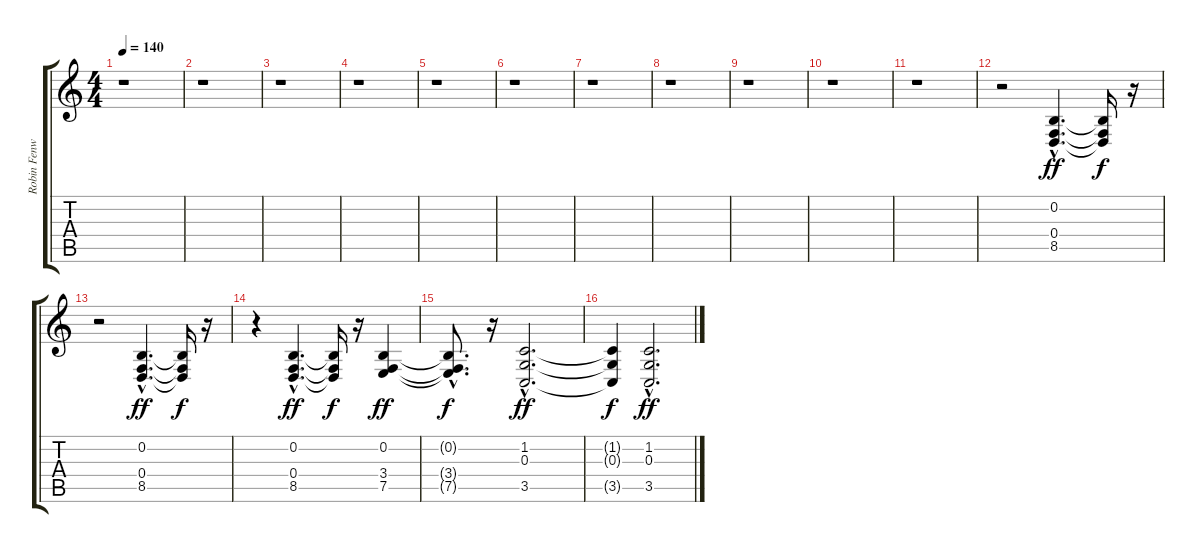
\track ("Robin Fenwick" "Robin Fenw") {instrument synthstrings2}
\staff {score tabs}
\tuning (E4 B3 G3 D3 A2 E2) {hide}
\ts (4 4)
\tempo 140
\clef g2
\ks c
r.1{dy f} |
r.1 |
r.1 |
r.1 |
r.1 |
r.1 |
r.1 |
r.1 |
r.1 |
r.1 |
r.1 |
r.2 (0.2{hac} 0.4{hac} 8.5{hac}).4{d dy ff instrument mutedtrumpet} (0.2{t} 0.4{t} 8.5{t}).16{dy f} r.16 |
r.2 (0.2{hac} 0.4{hac} 8.5{hac}).4{d dy ff} (0.2{t} 0.4{t} 8.5{t}).16{dy f} r.16 |
r.4 (0.2{hac} 0.4{hac} 8.5{hac}).4{d dy ff} (0.2{t} 0.4{t} 8.5{t}).16{dy f} r.16 (0.2 3.4 7.5).4{dy ff} |
(0.2{hac t} 3.4{hac t} 7.5{hac t}).8{d dy f} r.16 (1.2{hac} 0.3{hac} 3.5{hac}).2{d dy ff} |
(1.2{t} 0.3{t} 3.5{t}).4{dy f} (1.2{hac} 0.3{hac} 3.5{hac}).2{d dy ff}
